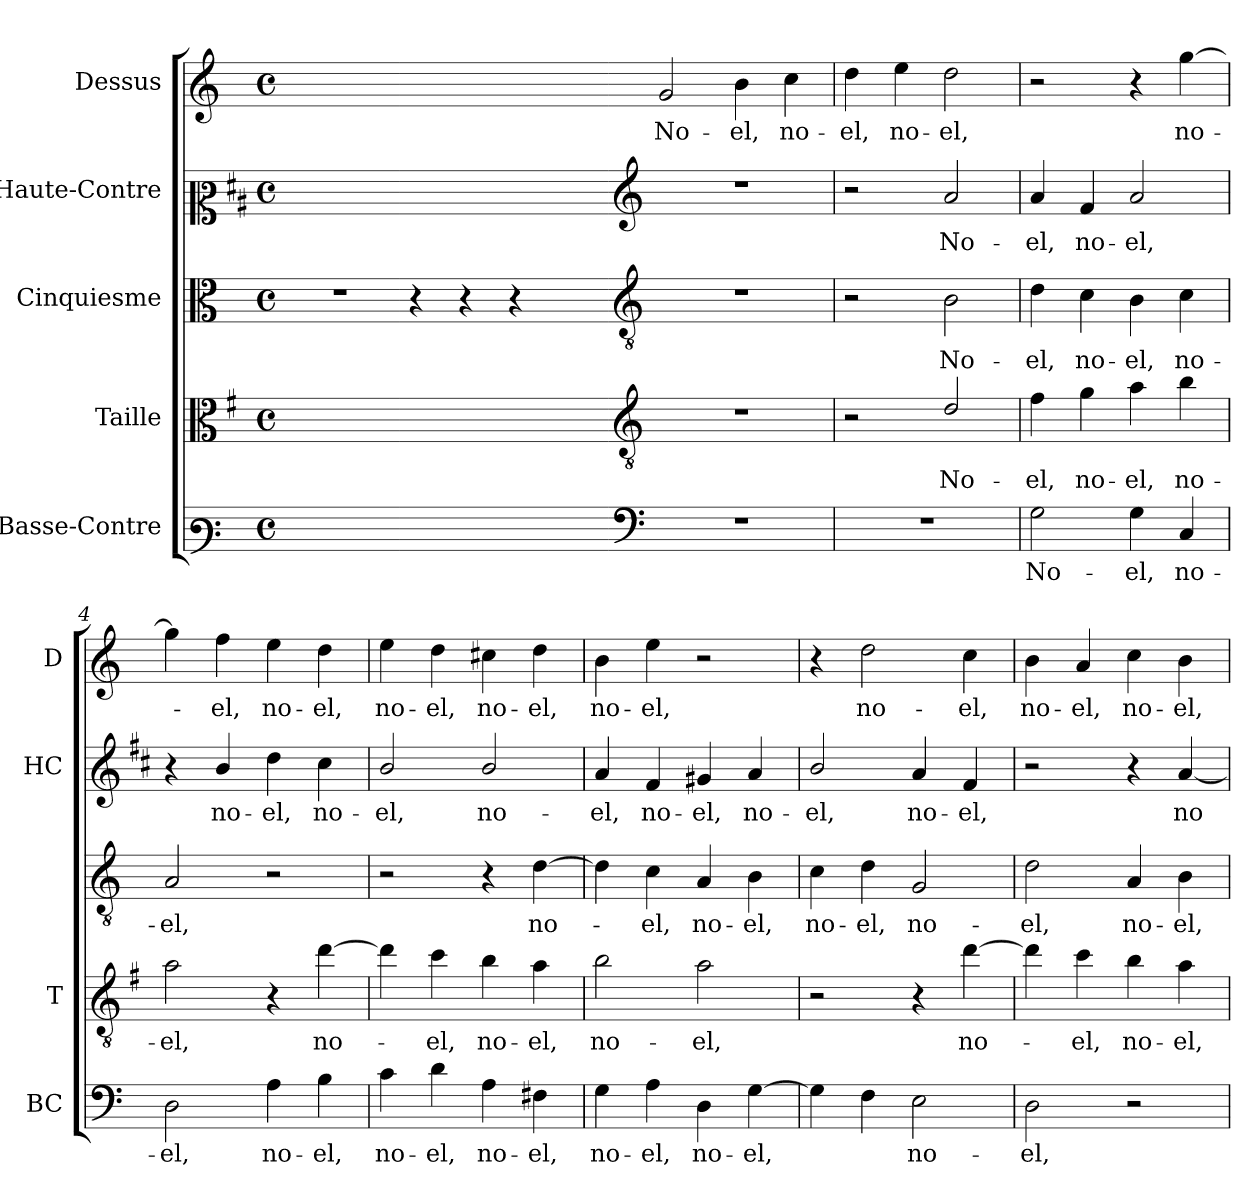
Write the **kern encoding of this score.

**kern	**text	**kern	**text	**kern	**text	**kern	**text	**kern	**text
*part5	*part5	*part4	*part4	*part3	*part3	*part2	*part2	*part1	*part1
*staff5	*staff5	*staff4	*staff4	*staff3	*staff3	*staff2	*staff2	*staff1	*staff1
*I"Basse-Contre	*	*I"Taille	*	*I"Cinquiesme	*	*I"Haute-Contre	*	*I"Dessus	*
*I'BC	*	*I'T	*	*	*	*I'HC	*	*I'D	*
*clefF3	*	*clefC3	*	*clefC3	*	*clefC2	*	*clefG2	*
*	*	*ITrd4c7	*	*	*	*ITrd1c2	*	*	*
*k[]	*	*k[]	*	*k[]	*	*k[]	*	*k[]	*
*C:	*	*C:	*	*C:	*	*C:	*	*C:	*
*M4/4	*	*M4/4	*	*M4/4	*	*M4/4	*	*M4/4	*
*met(c)	*	*met(c)	*	*met(c)	*	*met(c)	*	*met(c)	*
=	=	=	=	=	=	=	=	=	=
1ryy	.	1ryy	.	1r	.	1ryy	.	1ryy	.
=1X-	=1X-	=1X-	=1X-	=1X-	=1X-	=1X-	=1X-	=1X-	=1X-
4ryy	.	4ryy	.	4r	.	4ryy	.	4ryy	.
4ryy	.	4ryy	.	4r	.	4ryy	.	4ryy	.
4ryy	.	4ryy	.	4r	.	4ryy	.	4ryy	.
4ryy	.	4ryy	.	4ryy	.	4ryy	.	4ryy	.
=1-	=1-	=1-	=1-	=1-	=1-	=1-	=1-	=1-	=1-
*clefF4	*	*clefGv2	*	*clefGv2	*	*clefG2	*	*	*
!	!	!	!	!	!	!	!	!	!LO:LY:b
1r	.	1r	.	1r	.	1r	.	2g/	No-
!	!	!	!	!	!	!	!	!	!LO:LY:b
.	.	.	.	.	.	.	.	4b\	-el,
!	!	!	!	!	!	!	!	!	!LO:LY:b
.	.	.	.	.	.	.	.	4cc\	no-
=2	=2	=2	=2	=2	=2	=2	=2	=2	=2
!	!	!	!	!	!	!	!	!	!LO:LY:b
1r	.	2r	.	2r	.	2r	.	4dd\	-el,
!	!	!	!	!	!	!	!	!	!LO:LY:b
.	.	.	.	.	.	.	.	4ee\	no-
!	!	!	!LO:LY:b	!	!LO:LY:b	!	!LO:LY:b	!	!LO:LY:b
.	.	2G/	No-	2B\	No-	2g/	No-	2dd\	-el,
=3	=3	=3	=3	=3	=3	=3	=3	=3	=3
!	!LO:LY:b	!	!LO:LY:b	!	!LO:LY:b	!	!LO:LY:b	!	!
2G\	No-	4B\	-el,	4d\	-el,	4g/	-el,	2r	.
!	!	!	!LO:LY:b	!	!LO:LY:b	!	!LO:LY:b	!	!
.	.	4c\	no-	4c\	no-	4e/	no-	.	.
!	!LO:LY:b	!	!LO:LY:b	!	!LO:LY:b	!	!LO:LY:b	!	!
4G\	-el,	4d\	-el,	4B\	-el,	2g/	-el,	4r	.
!	!LO:LY:b	!	!LO:LY:b	!	!LO:LY:b	!	!	!	!LO:LY:b
4C/	no-	4e\	no-	4c\	no-	.	.	[4gg\	no-
=4	=4	=4	=4	=4	=4	=4	=4	=4	=4
!	!LO:LY:b	!	!LO:LY:b	!	!LO:LY:b	!	!	!	!
2D\	-el,	2d\	-el,	2A/	-el,	4r	.	4gg\]	.
!	!	!	!	!	!	!	!LO:LY:b	!	!LO:LY:b
.	.	.	.	.	.	4a/	no-	4ff\	-el,
!	!LO:LY:b	!	!	!	!	!	!LO:LY:b	!	!LO:LY:b
4A\	no-	4r	.	2r	.	4cc\	-el,	4ee\	no-
!	!LO:LY:b	!	!LO:LY:b	!	!	!	!LO:LY:b	!	!LO:LY:b
4B\	-el,	[4g\	no-	.	.	4b\	no-	4dd\	-el,
=5	=5	=5	=5	=5	=5	=5	=5	=5	=5
!	!LO:LY:b	!	!	!	!	!	!LO:LY:b	!	!LO:LY:b
4c\	no-	4g\]	.	2r	.	2a/	-el,	4ee\	no-
!	!LO:LY:b	!	!LO:LY:b	!	!	!	!	!	!LO:LY:b
4d\	-el,	4f\	-el,	.	.	.	.	4dd\	-el,
!	!LO:LY:b	!	!LO:LY:b	!	!	!	!LO:LY:b	!	!LO:LY:b
4A\	no-	4e\	no-	4r	.	2a/	no-	4cc#X\	no-
!	!LO:LY:b	!	!LO:LY:b	!	!LO:LY:b	!	!	!	!LO:LY:b
4F#X\	-el,	4d\	-el,	[4d\	no-	.	.	4dd\	-el,
=6	=6	=6	=6	=6	=6	=6	=6	=6	=6
!	!LO:LY:b	!	!LO:LY:b	!	!	!	!LO:LY:b	!	!LO:LY:b
4G\	no-	2e\	no-	4d\]	.	4g/	-el,	4b\	no-
!	!LO:LY:b	!	!	!	!LO:LY:b	!	!LO:LY:b	!	!LO:LY:b
4A\	-el,	.	.	4c\	-el,	4e/	no-	4ee\	-el,
!	!LO:LY:b	!	!LO:LY:b	!	!LO:LY:b	!	!LO:LY:b	!	!
4D\	no-	2d\	-el,	4A/	no-	4f#X/	-el,	2r	.
!	!LO:LY:b	!	!	!	!LO:LY:b	!	!LO:LY:b	!	!
[4G\	-el,	.	.	4B\	-el,	4g/	no-	.	.
=7	=7	=7	=7	=7	=7	=7	=7	=7	=7
!	!	!	!	!	!LO:LY:b	!	!LO:LY:b	!	!
4G\]	.	2r	.	4c\	no-	2a/	-el,	4r	.
!	!	!	!	!	!LO:LY:b	!	!	!	!LO:LY:b
4F\	.	.	.	4d\	-el,	.	.	2dd\	no-
!	!LO:LY:b	!	!	!	!LO:LY:b	!	!LO:LY:b	!	!
2E\	no-	4r	.	2G/	no-	4g/	no-	.	.
!	!	!	!LO:LY:b	!	!	!	!LO:LY:b	!	!LO:LY:b
.	.	[4g\	no-	.	.	4e/	-el,	4cc\	-el,
!!LO:LB:g=z
=8	=8	=8	=8	=8	=8	=8	=8	=8	=8
!	!LO:LY:b	!	!	!	!LO:LY:b	!	!	!	!LO:LY:b
2D\	-el,	4g\]	.	2d\	-el,	2r	.	4b\	no-
!	!	!	!LO:LY:b	!	!	!	!	!	!LO:LY:b
.	.	4f\	-el,	.	.	.	.	4a/	-el,
!	!	!	!LO:LY:b	!	!LO:LY:b	!	!	!	!LO:LY:b
2r	.	4e\	no-	4A/	no-	4r	.	4cc\	no-
!	!	!	!LO:LY:b	!	!LO:LY:b	!	!LO:LY:b	!	!LO:LY:b
.	.	4d\	-el,	4B\	-el,	[4g/	no-	4b\	-el,
=	=	=	=	=	=	=	=	=	=
*-	*-	*-	*-	*-	*-	*-	*-	*-	*-
